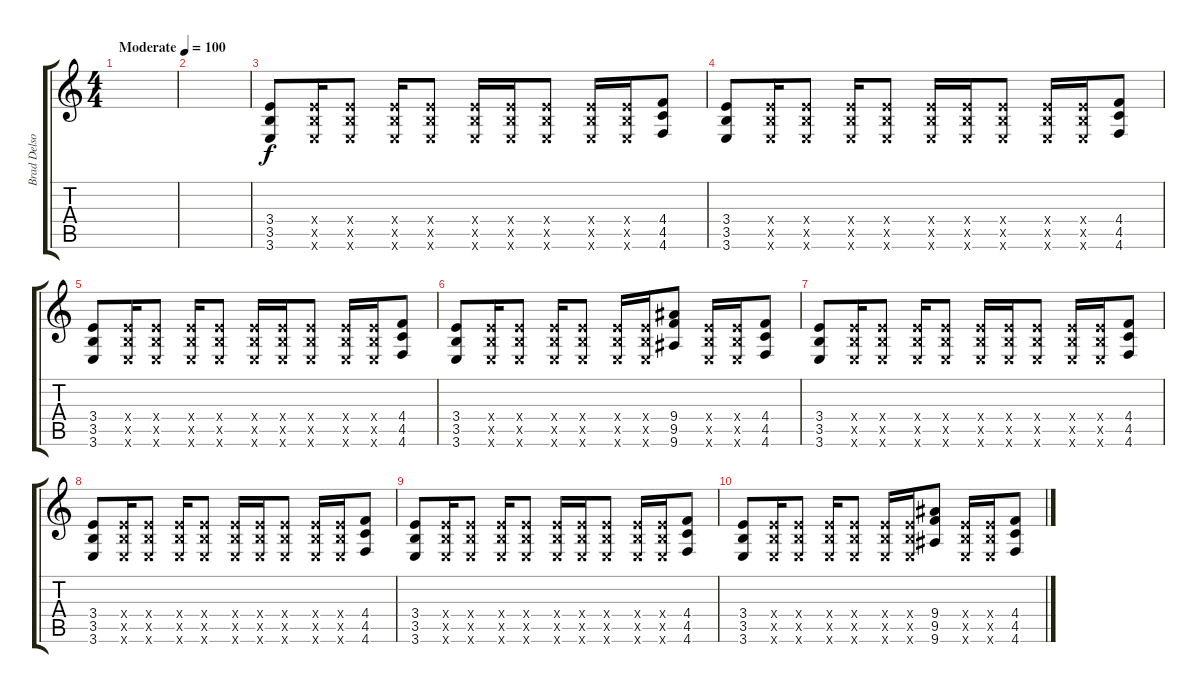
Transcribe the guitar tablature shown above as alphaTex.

\track ("Brad Delson" "Brad Delso") {instrument distortionguitar}
\staff {score tabs}
\tuning (Eb4 Bb3 Gb3 Db3 Ab2 Db2) {hide}
\ts (4 4)
\tempo (100 "Moderate")
\clef g2
\ks c
|
|
(3.4 3.5 3.6).8 (3.4{x} 3.5{x} 3.6{x}).16 (3.4{x} 3.5{x} 3.6{x}).8 (3.4{x} 3.5{x} 3.6{x}).16 (3.4{x} 3.5{x} 3.6{x}).8 (3.4{x} 3.5{x} 3.6{x}).16 (3.4{x} 3.5{x} 3.6{x}).16 (3.4{x} 3.5{x} 3.6{x}).8 (3.4{x} 3.5{x} 3.6{x}).16 (3.4{x} 3.5{x} 3.6{x}).16 (4.4 4.5 4.6).8 |
(3.4 3.5 3.6).8 (3.4{x} 3.5{x} 3.6{x}).16 (3.4{x} 3.5{x} 3.6{x}).8 (3.4{x} 3.5{x} 3.6{x}).16 (3.4{x} 3.5{x} 3.6{x}).8 (3.4{x} 3.5{x} 3.6{x}).16 (3.4{x} 3.5{x} 3.6{x}).16 (3.4{x} 3.5{x} 3.6{x}).8 (3.4{x} 3.5{x} 3.6{x}).16 (3.4{x} 3.5{x} 3.6{x}).16 (4.4 4.5 4.6).8 |
(3.4 3.5 3.6).8 (3.4{x} 3.5{x} 3.6{x}).16 (3.4{x} 3.5{x} 3.6{x}).8 (3.4{x} 3.5{x} 3.6{x}).16 (3.4{x} 3.5{x} 3.6{x}).8 (3.4{x} 3.5{x} 3.6{x}).16 (3.4{x} 3.5{x} 3.6{x}).16 (3.4{x} 3.5{x} 3.6{x}).8 (3.4{x} 3.5{x} 3.6{x}).16 (3.4{x} 3.5{x} 3.6{x}).16 (4.4 4.5 4.6).8 |
(3.4 3.5 3.6).8 (3.4{x} 3.5{x} 3.6{x}).16 (3.4{x} 3.5{x} 3.6{x}).8 (3.4{x} 3.5{x} 3.6{x}).16 (3.4{x} 3.5{x} 3.6{x}).8 (3.4{x} 3.5{x} 3.6{x}).16 (3.4{x} 3.5{x} 3.6{x}).16 (9.4 9.5 9.6).8 (3.4{x} 3.5{x} 3.6{x}).16 (3.4{x} 3.5{x} 3.6{x}).16 (4.4 4.5 4.6).8 |
(3.4 3.5 3.6).8 (3.4{x} 3.5{x} 3.6{x}).16 (3.4{x} 3.5{x} 3.6{x}).8 (3.4{x} 3.5{x} 3.6{x}).16 (3.4{x} 3.5{x} 3.6{x}).8 (3.4{x} 3.5{x} 3.6{x}).16 (3.4{x} 3.5{x} 3.6{x}).16 (3.4{x} 3.5{x} 3.6{x}).8 (3.4{x} 3.5{x} 3.6{x}).16 (3.4{x} 3.5{x} 3.6{x}).16 (4.4 4.5 4.6).8 |
(3.4 3.5 3.6).8 (3.4{x} 3.5{x} 3.6{x}).16 (3.4{x} 3.5{x} 3.6{x}).8 (3.4{x} 3.5{x} 3.6{x}).16 (3.4{x} 3.5{x} 3.6{x}).8 (3.4{x} 3.5{x} 3.6{x}).16 (3.4{x} 3.5{x} 3.6{x}).16 (3.4{x} 3.5{x} 3.6{x}).8 (3.4{x} 3.5{x} 3.6{x}).16 (3.4{x} 3.5{x} 3.6{x}).16 (4.4 4.5 4.6).8 |
(3.4 3.5 3.6).8 (3.4{x} 3.5{x} 3.6{x}).16 (3.4{x} 3.5{x} 3.6{x}).8 (3.4{x} 3.5{x} 3.6{x}).16 (3.4{x} 3.5{x} 3.6{x}).8 (3.4{x} 3.5{x} 3.6{x}).16 (3.4{x} 3.5{x} 3.6{x}).16 (3.4{x} 3.5{x} 3.6{x}).8 (3.4{x} 3.5{x} 3.6{x}).16 (3.4{x} 3.5{x} 3.6{x}).16 (4.4 4.5 4.6).8 |
(3.4 3.5 3.6).8 (3.4{x} 3.5{x} 3.6{x}).16 (3.4{x} 3.5{x} 3.6{x}).8 (3.4{x} 3.5{x} 3.6{x}).16 (3.4{x} 3.5{x} 3.6{x}).8 (3.4{x} 3.5{x} 3.6{x}).16 (3.4{x} 3.5{x} 3.6{x}).16 (9.4 9.5 9.6).8 (3.4{x} 3.5{x} 3.6{x}).16 (3.4{x} 3.5{x} 3.6{x}).16 (4.4 4.5 4.6).8
